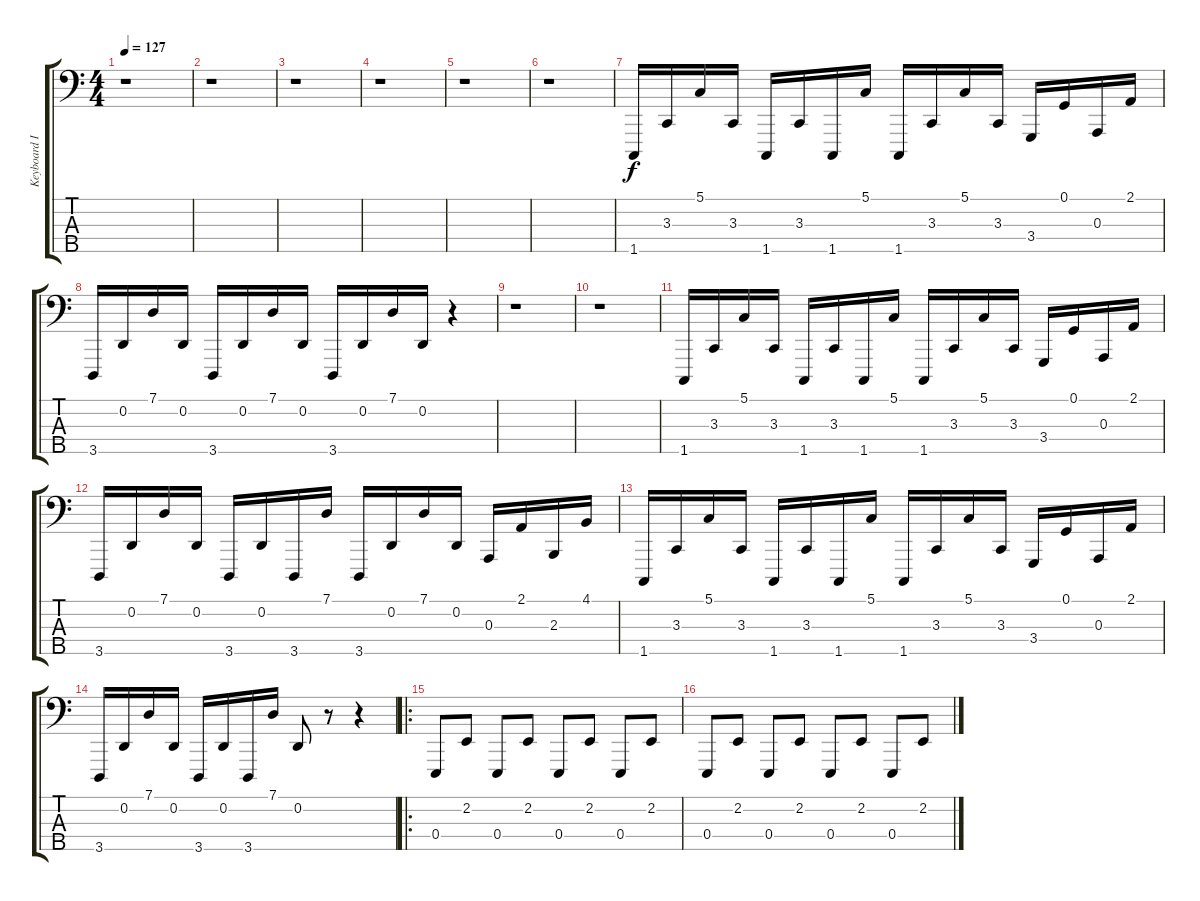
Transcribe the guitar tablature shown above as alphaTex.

\track ("Keyboard II" "Keyboard I") {instrument lead8bassandlead}
\staff {score tabs}
\tuning (G2 D2 A1 E1 B0) {hide}
\ts (4 4)
\tempo 127
\clef f4
\ks c
r.1{dy f} |
r.1 |
r.1 |
r.1 |
r.1 |
r.1 |
1.5.16 3.3.16 5.1.16 3.3.16 1.5.16 3.3.16 1.5.16 5.1.16 1.5.16 3.3.16 5.1.16 3.3.16 3.4.16 0.1.16 0.3.16 2.1.16 |
3.5.16 0.2.16 7.1.16 0.2.16 3.5.16 0.2.16 7.1.16 0.2.16 3.5.16 0.2.16 7.1.16 0.2.16 r.4 |
r.1 |
r.1 |
1.5.16 3.3.16 5.1.16 3.3.16 1.5.16 3.3.16 1.5.16 5.1.16 1.5.16 3.3.16 5.1.16 3.3.16 3.4.16 0.1.16 0.3.16 2.1.16 |
3.5.16 0.2.16 7.1.16 0.2.16 3.5.16 0.2.16 3.5.16 7.1.16 3.5.16 0.2.16 7.1.16 0.2.16 0.3.16 2.1.16 2.3.16 4.1.16 |
1.5.16 3.3.16 5.1.16 3.3.16 1.5.16 3.3.16 1.5.16 5.1.16 1.5.16 3.3.16 5.1.16 3.3.16 3.4.16 0.1.16 0.3.16 2.1.16 |
3.5.16 0.2.16 7.1.16 0.2.16 3.5.16 0.2.16 3.5.16 7.1.16 0.2.8 r.8 r.4 |
\ro
0.4.8 2.2.8 0.4.8 2.2.8 0.4.8 2.2.8 0.4.8 2.2.8 |
0.4.8 2.2.8 0.4.8 2.2.8 0.4.8 2.2.8 0.4.8 2.2.8
